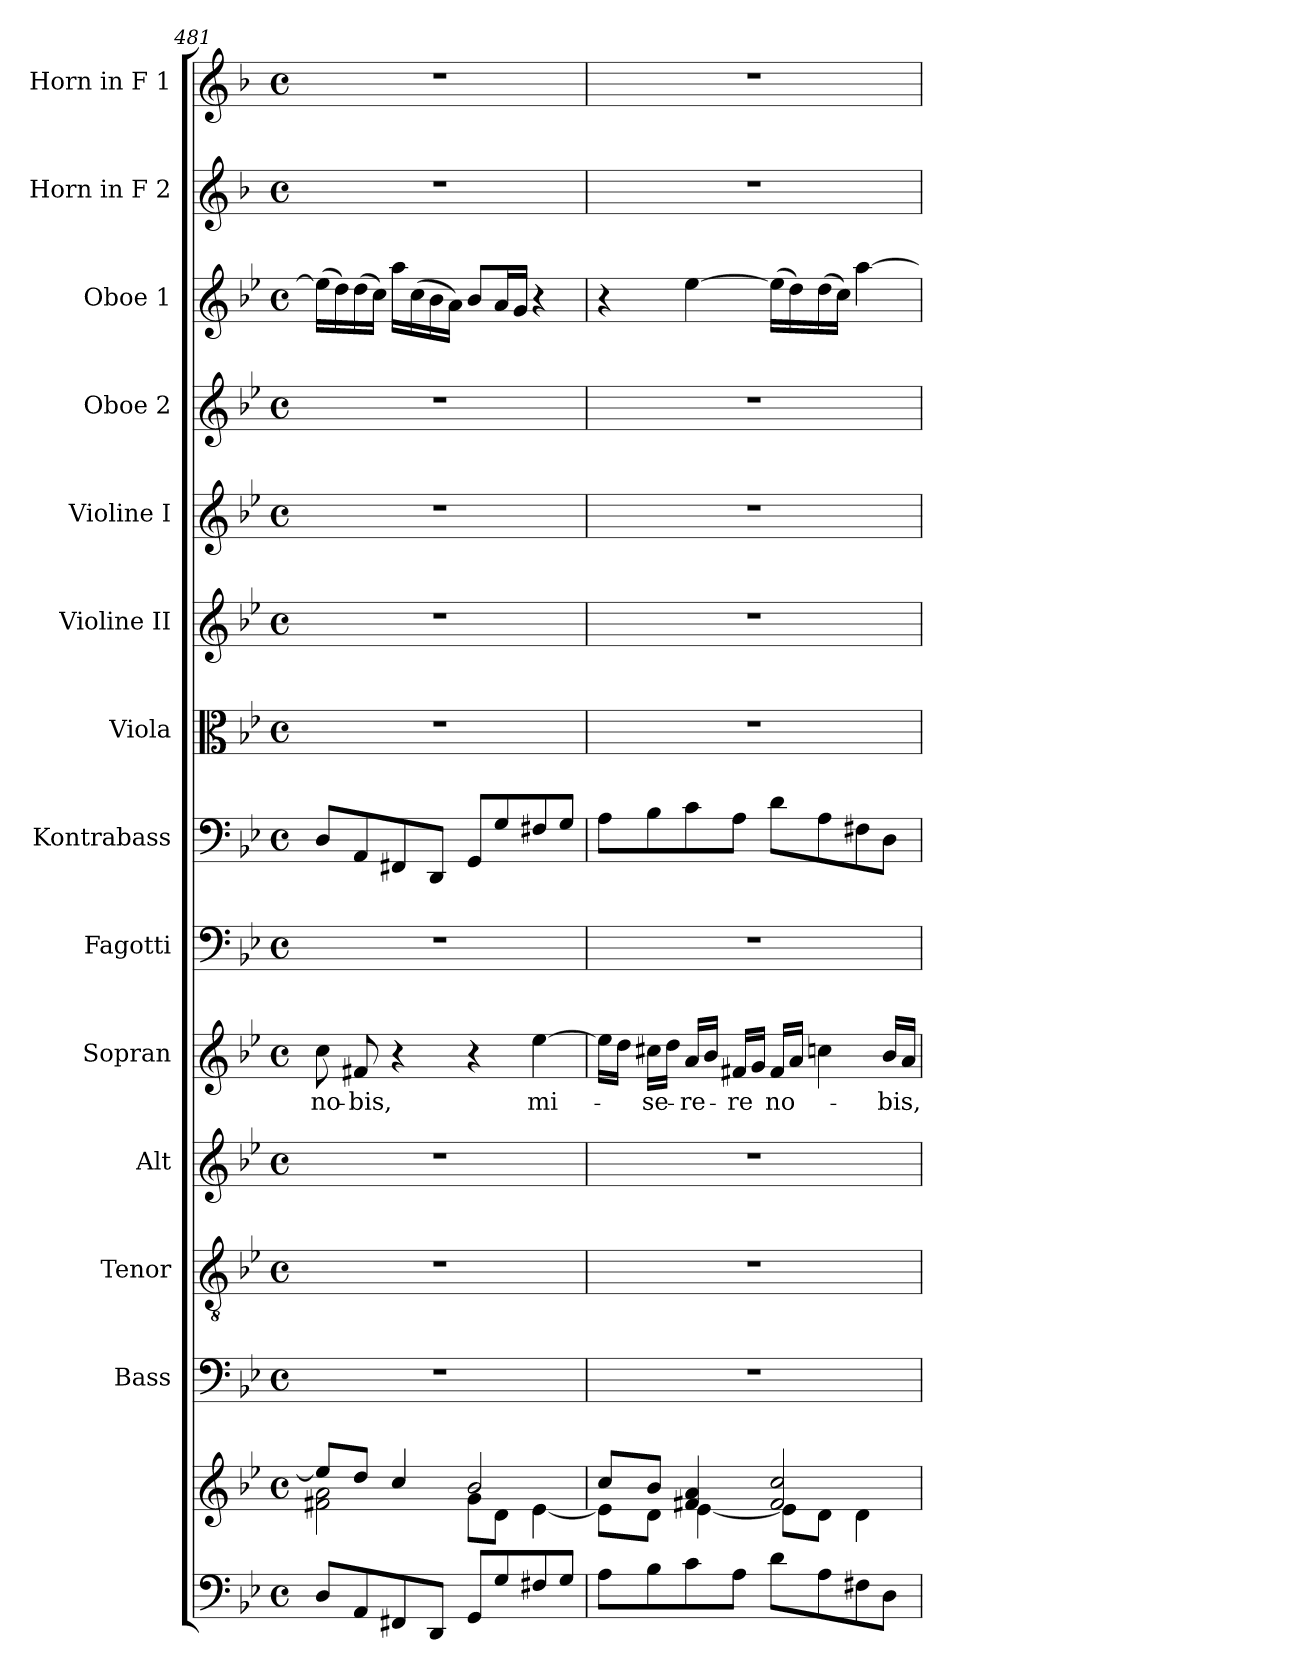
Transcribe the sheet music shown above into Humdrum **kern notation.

**kern	**kern	**kern	**kern	**kern	**kern	**text	**kern	**kern	**kern	**kern	**kern	**kern	**kern	**kern	**kern
*part14	*part14	*part13	*part12	*part11	*part10	*part10	*part9	*part8	*part7	*part6	*part5	*part4	*part3	*part2	*part1
*staff15	*staff14	*staff13	*staff12	*staff11	*staff10	*staff10	*staff9	*staff8	*staff7	*staff6	*staff5	*staff4	*staff3	*staff2	*staff1
*	*	*I"Bass	*I"Tenor	*I"Alt	*I"Sopran	*	*I"Fagotti	*I"Kontrabass	*I"Viola	*I"Violine II	*I"Violine I	*I"Oboe 2	*I"Oboe 1	*I"Horn in F 2	*I"Horn in F 1
*	*	*I'B.	*I'T.	*I'A.	*I'S.	*	*I'Fg.	*I'Kb.	*I'Vla.	*I'Vl. II	*I'Vl. I	*I'Ob. 2	*I'Ob. 1	*	*
!!LO:PB:g=z
*clefF4	*clefG2	*clefF4	*clefGv2	*clefG2	*clefG2	*	*clefF4	*clefF4	*clefC3	*clefG2	*clefG2	*clefG2	*clefG2	*clefG2	*clefG2
*	*	*	*	*	*	*	*	*ITrd7c12	*	*	*	*	*	*ITrd4c7	*ITrd4c7
*k[b-e-]	*k[b-e-]	*k[b-e-]	*k[b-e-]	*k[b-e-]	*k[b-e-]	*	*k[b-e-]	*k[b-e-]	*k[b-e-]	*k[b-e-]	*k[b-e-]	*k[b-e-]	*k[b-e-]	*k[b-e-]	*k[b-e-]
*B-:	*B-:	*B-:	*B-:	*B-:	*B-:	*	*B-:	*B-:	*B-:	*B-:	*B-:	*B-:	*B-:	*B-:	*B-:
*M4/4	*M4/4	*M4/4	*M4/4	*M4/4	*M4/4	*	*M4/4	*M4/4	*M4/4	*M4/4	*M4/4	*M4/4	*M4/4	*M4/4	*M4/4
*met(c)	*met(c)	*met(c)	*met(c)	*met(c)	*met(c)	*	*met(c)	*met(c)	*met(c)	*met(c)	*met(c)	*met(c)	*met(c)	*met(c)	*met(c)
=481	=481	=481	=481	=481	=481	=481	=481	=481	=481	=481	=481	=481	=481	=481	=481
*	*^	*	*	*	*	*	*	*	*	*	*	*	*	*	*
!	!	!	!	!	!	!	!LO:LY:b	!	!	!	!	!	!	!	!	!
8D/L	8ee-/L]	2f#X\ 2a\	1r	1r	1r	8cc\	no-	1r	8DD/L	1r	1r	1r	1r	(>16ee-\LL]	1r	1r
.	.	.	.	.	.	.	.	.	.	.	.	.	.	16dd\)	.	.
!	!	!	!	!	!	!	!LO:LY:b	!	!	!	!	!	!	!	!	!
8AA/	8dd/J	.	.	.	.	8f#X/	-bis,	.	8AAA/	.	.	.	.	(>16dd\	.	.
.	.	.	.	.	.	.	.	.	.	.	.	.	.	16cc\JJ)	.	.
8FF#X/	4cc/	.	.	.	.	4r	.	.	8FFF#X/	.	.	.	.	16aa\LL	.	.
.	.	.	.	.	.	.	.	.	.	.	.	.	.	(>16cc\	.	.
8DD/J	.	.	.	.	.	.	.	.	8DDD/J	.	.	.	.	16b-\	.	.
.	.	.	.	.	.	.	.	.	.	.	.	.	.	16a\JJ)	.	.
8GG/L	2b-/	8g\L	.	.	.	4r	.	.	8GGG/L	.	.	.	.	8b-/L	.	.
8G/	.	8d\J	.	.	.	.	.	.	8GG/	.	.	.	.	16a/L	.	.
.	.	.	.	.	.	.	.	.	.	.	.	.	.	16g/JJ	.	.
!	!	!	!	!	!	!	!LO:LY:b	!	!	!	!	!	!	!	!	!
8F#X/	.	[<4e-\	.	.	.	[4ee-\	mi-	.	8FF#X/	.	.	.	.	4r	.	.
8G/J	.	.	.	.	.	.	.	.	8GG/J	.	.	.	.	.	.	.
=482	=482	=482	=482	=482	=482	=482	=482	=482	=482	=482	=482	=482	=482	=482	=482	=482
8A\L	8cc/L	8e-\L]	1r	1r	1r	16ee-\LL]	.	1r	8AA\L	1r	1r	1r	1r	4r	1r	1r
.	.	.	.	.	.	16dd\JJ	.	.	.	.	.	.	.	.	.	.
!	!	!	!	!	!	!	!LO:LY:b	!	!	!	!	!	!	!	!	!
8B-\	8b-/J	8d\J	.	.	.	16cc#X\LL	-se-	.	8BB-\	.	.	.	.	.	.	.
.	.	.	.	.	.	16dd\JJ	.	.	.	.	.	.	.	.	.	.
!	!	!	!	!	!	!	!LO:LY:b	!	!	!	!	!	!	!	!	!
8c\	4f#X/ 4a/	[<4e-\	.	.	.	16a/LL	-re-	.	8C\	.	.	.	.	[4ee-\	.	.
.	.	.	.	.	.	16b-/JJ	.	.	.	.	.	.	.	.	.	.
!	!	!	!	!	!	!	!LO:LY:b	!	!	!	!	!	!	!	!	!
8A\J	.	.	.	.	.	16f#X/LL	-re	.	8AA\J	.	.	.	.	.	.	.
.	.	.	.	.	.	16g/JJ	.	.	.	.	.	.	.	.	.	.
!	!	!	!	!	!	!	!LO:LY:b	!	!	!	!	!	!	!	!	!
8d\L	2f#/ 2cc/	8e-\L]	.	.	.	16f#/LL	no-	.	8D\L	.	.	.	.	(>16ee-\LL]	.	.
.	.	.	.	.	.	16a/JJ	.	.	.	.	.	.	.	16dd\)	.	.
8A\	.	8d\J	.	.	.	4ccn\	.	.	8AA\	.	.	.	.	(>16dd\	.	.
.	.	.	.	.	.	.	.	.	.	.	.	.	.	16cc\JJ)	.	.
8F#X\	.	4d\	.	.	.	.	.	.	8FF#X\	.	.	.	.	[4aa\	.	.
!	!	!	!	!	!	!	!LO:LY:b	!	!	!	!	!	!	!	!	!
8D\J	.	.	.	.	.	16b-/LL	-bis,	.	8DD\J	.	.	.	.	.	.	.
.	.	.	.	.	.	16a/JJ	.	.	.	.	.	.	.	.	.	.
*	*v	*v	*	*	*	*	*	*	*	*	*	*	*	*	*	*
=	=	=	=	=	=	=	=	=	=	=	=	=	=	=	=
*-	*-	*-	*-	*-	*-	*-	*-	*-	*-	*-	*-	*-	*-	*-	*-
